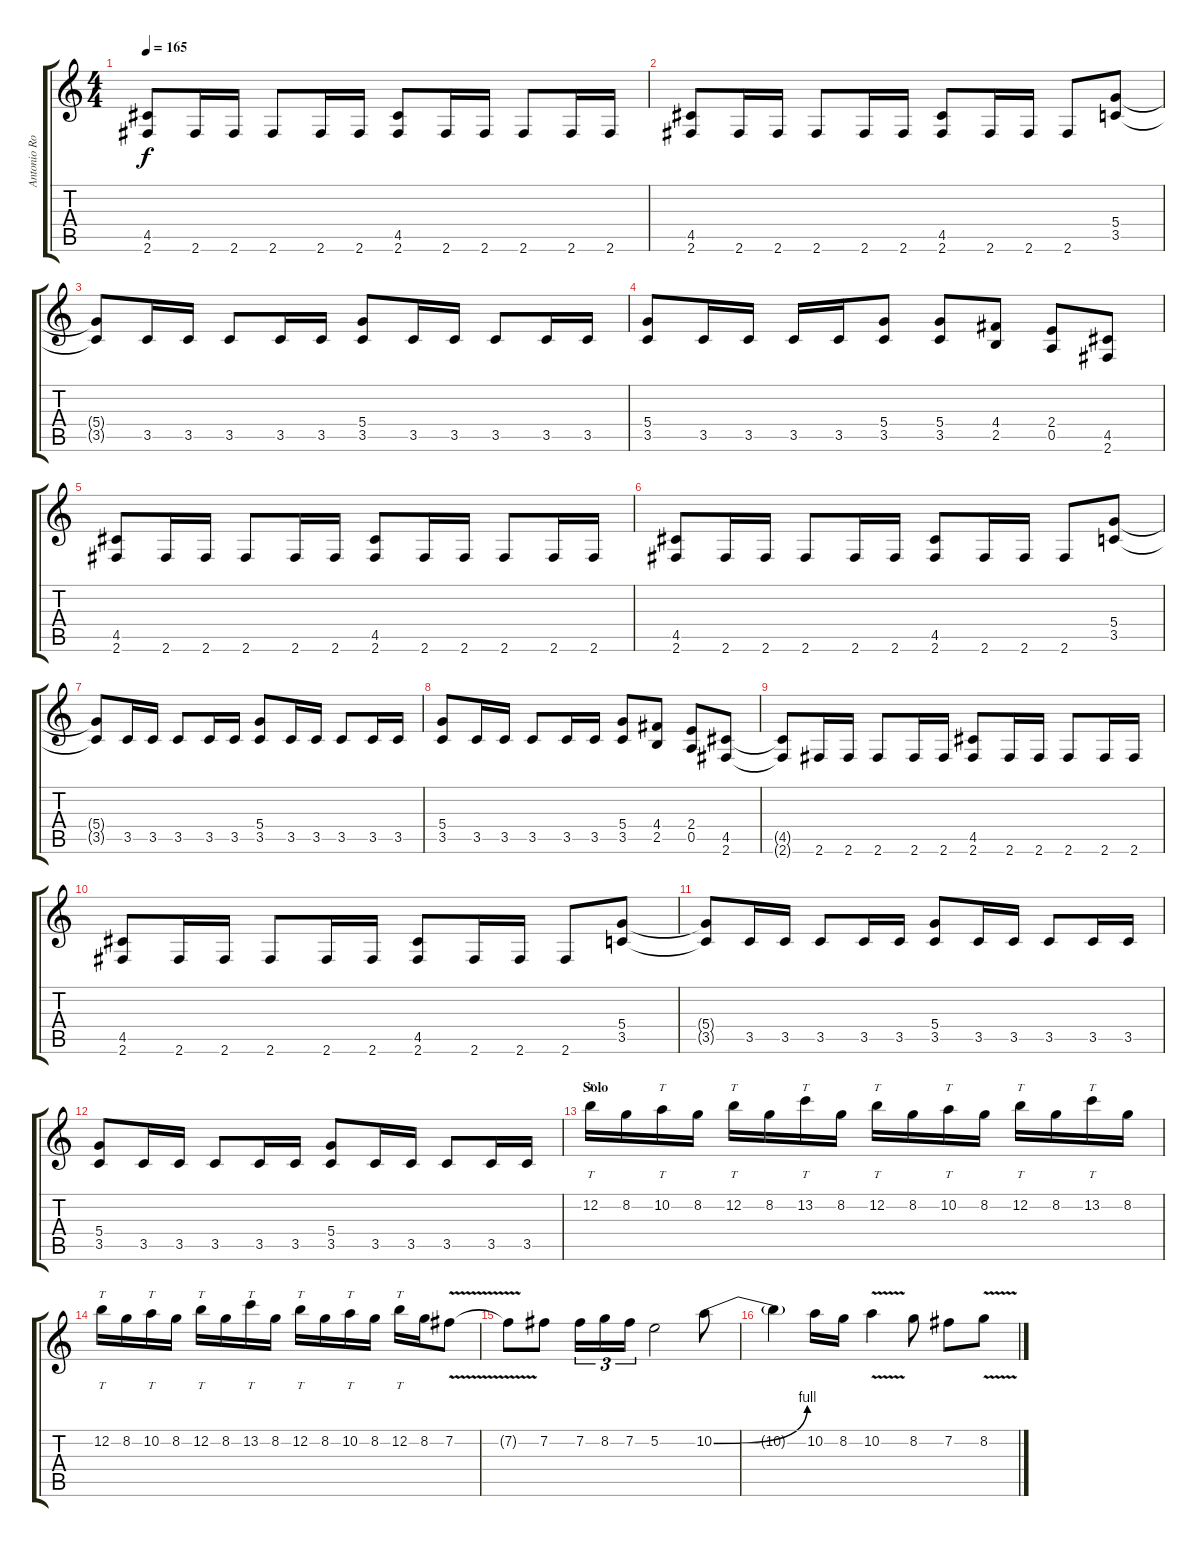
\track ("Antonio Romano (Gtr 1)" "Antonio Ro") {instrument distortionguitar}
\staff {score tabs}
\tuning (E4 B3 G3 D3 A2 E2) {hide}
\ts (4 4)
\tempo 165
\clef g2
\ks c
(4.5{t} 2.6{t}).8{dy f} 2.6.16 2.6.16 2.6.8 2.6.16 2.6.16 (4.5 2.6).8 2.6.16 2.6.16 2.6.8 2.6.16 2.6.16 |
(4.5 2.6).8 2.6.16 2.6.16 2.6.8 2.6.16 2.6.16 (4.5 2.6).8 2.6.16 2.6.16 2.6.8 (5.4 3.5).8 |
(5.4{t} 3.5{t}).8 3.5.16 3.5.16 3.5.8 3.5.16 3.5.16 (5.4 3.5).8 3.5.16 3.5.16 3.5.8 3.5.16 3.5.16 |
(5.4 3.5).8 3.5.16 3.5.16 3.5.16 3.5.16 (5.4 3.5).8 (5.4 3.5).8 (4.4 2.5).8 (2.4 0.5).8 (4.5 2.6).8 |
(4.5 2.6).8 2.6.16 2.6.16 2.6.8 2.6.16 2.6.16 (4.5 2.6).8 2.6.16 2.6.16 2.6.8 2.6.16 2.6.16 |
(4.5 2.6).8 2.6.16 2.6.16 2.6.8 2.6.16 2.6.16 (4.5 2.6).8 2.6.16 2.6.16 2.6.8 (5.4 3.5).8 |
(5.4{t} 3.5{t}).8 3.5.16 3.5.16 3.5.8 3.5.16 3.5.16 (5.4 3.5).8 3.5.16 3.5.16 3.5.8 3.5.16 3.5.16 |
(5.4 3.5).8 3.5.16 3.5.16 3.5.8 3.5.16 3.5.16 (5.4 3.5).8 (4.4 2.5).8 (2.4 0.5).8 (4.5 2.6).8 |
(4.5{t} 2.6{t}).8 2.6.16 2.6.16 2.6.8 2.6.16 2.6.16 (4.5 2.6).8 2.6.16 2.6.16 2.6.8 2.6.16 2.6.16 |
(4.5 2.6).8 2.6.16 2.6.16 2.6.8 2.6.16 2.6.16 (4.5 2.6).8 2.6.16 2.6.16 2.6.8 (5.4 3.5).8 |
(5.4{t} 3.5{t}).8 3.5.16 3.5.16 3.5.8 3.5.16 3.5.16 (5.4 3.5).8 3.5.16 3.5.16 3.5.8 3.5.16 3.5.16 |
(5.4 3.5).8 3.5.16 3.5.16 3.5.8 3.5.16 3.5.16 (5.4 3.5).8 3.5.16 3.5.16 3.5.8 3.5.16 3.5.16 |
\section ("" "Solo")
12.2.16{tt} 8.2.16 10.2.16{tt} 8.2.16 12.2.16{tt} 8.2.16 13.2.16{tt} 8.2.16 12.2.16{tt} 8.2.16 10.2.16{tt} 8.2.16 12.2.16{tt} 8.2.16 13.2.16{tt} 8.2.16 |
12.2.16{tt} 8.2.16 10.2.16{tt} 8.2.16 12.2.16{tt} 8.2.16 13.2.16{tt} 8.2.16 12.2.16{tt} 8.2.16 10.2.16{tt} 8.2.16 12.2.16{tt} 8.2.16 7.2{v}.8 |
7.2{t}.8 7.2.8 7.2.16{tu (3 2)} 8.2.16{tu (3 2)} 7.2.16{tu (3 2)} 5.2.2 10.2{be (bend 0 0 60 4)}.8 |
10.2{t}.4 10.2.16 8.2.16 10.2{v}.4 8.2.8 7.2.8 8.2{v}.8
